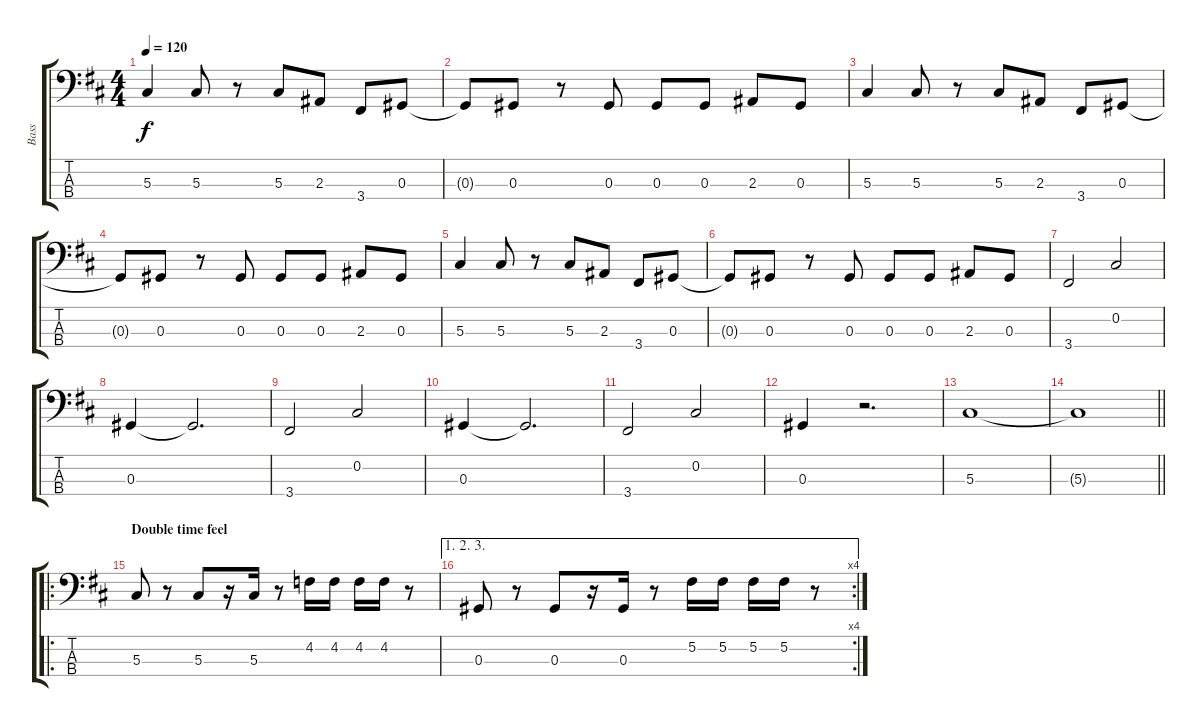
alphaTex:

\track ("Bass" "Bass") {instrument electricbasspick}
\staff {score tabs}
\tuning (Gb2 Db2 Ab1 Eb1) {hide}
\ts (4 4)
\tempo 120
\clef f4
\ks d
5.3.4{dy f} 5.3.8 r.8 5.3.8 2.3.8 3.4.8 0.3.8 |
0.3{t}.8 0.3.8 r.8 0.3.8 0.3.8 0.3.8 2.3.8 0.3.8 |
5.3.4 5.3.8 r.8 5.3.8 2.3.8 3.4.8 0.3.8 |
0.3{t}.8 0.3.8 r.8 0.3.8 0.3.8 0.3.8 2.3.8 0.3.8 |
5.3.4 5.3.8 r.8 5.3.8 2.3.8 3.4.8 0.3.8 |
0.3{t}.8 0.3.8 r.8 0.3.8 0.3.8 0.3.8 2.3.8 0.3.8 |
3.4.2 0.2.2 |
0.3.4 0.3{t}.2{d} |
3.4.2 0.2.2 |
0.3.4 0.3{t}.2{d} |
3.4.2 0.2.2 |
0.3.4 r.2{d} |
5.3.1 |
\barLineRight lightlight
5.3{t}.1 |
\ro
\section ("" "Double time feel")
5.3.8 r.8 5.3.8 r.16 5.3.16 r.8 4.2.16 4.2.16 4.2.16 4.2.16 r.8 |
\ae (1 2 3)
\rc 4
0.3.8 r.8 0.3.8 r.16 0.3.16 r.8 5.2.16 5.2.16 5.2.16 5.2.16 r.8
